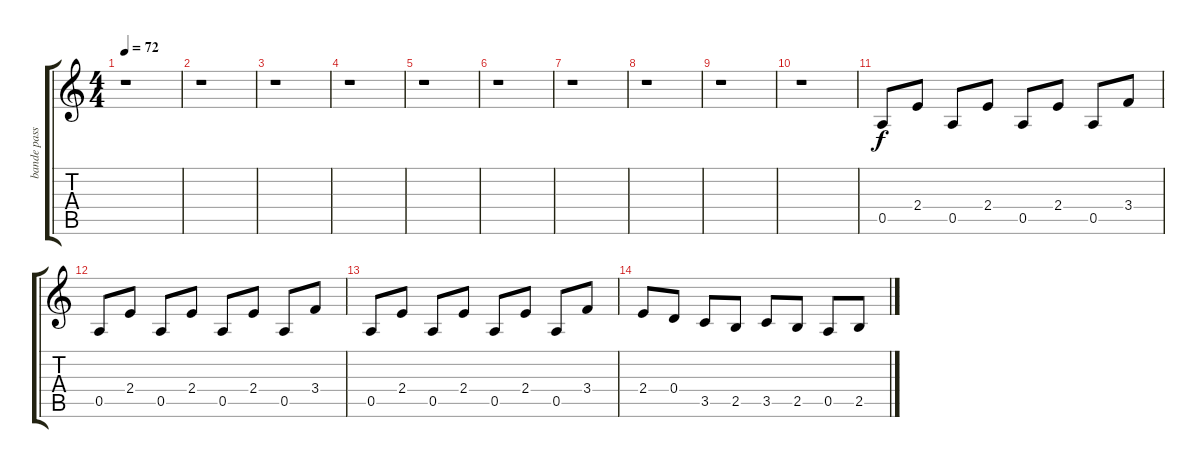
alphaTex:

\track ("bande pass" "bande pass") {instrument acousticguitarnylon}
\staff {score tabs}
\tuning (E4 B3 G3 D3 A2 E2) {hide}
\ts (4 4)
\tempo 72
\clef g2
\ks c
r.1{dy f} |
r.1 |
r.1 |
r.1 |
r.1 |
r.1 |
r.1 |
r.1 |
r.1 |
r.1 |
0.5.8 2.4.8 0.5.8 2.4.8 0.5.8 2.4.8 0.5.8 3.4.8 |
0.5.8 2.4.8 0.5.8 2.4.8 0.5.8 2.4.8 0.5.8 3.4.8 |
0.5.8 2.4.8 0.5.8 2.4.8 0.5.8 2.4.8 0.5.8 3.4.8 |
2.4.8 0.4.8 3.5.8 2.5.8 3.5.8 2.5.8 0.5.8 2.5.8
